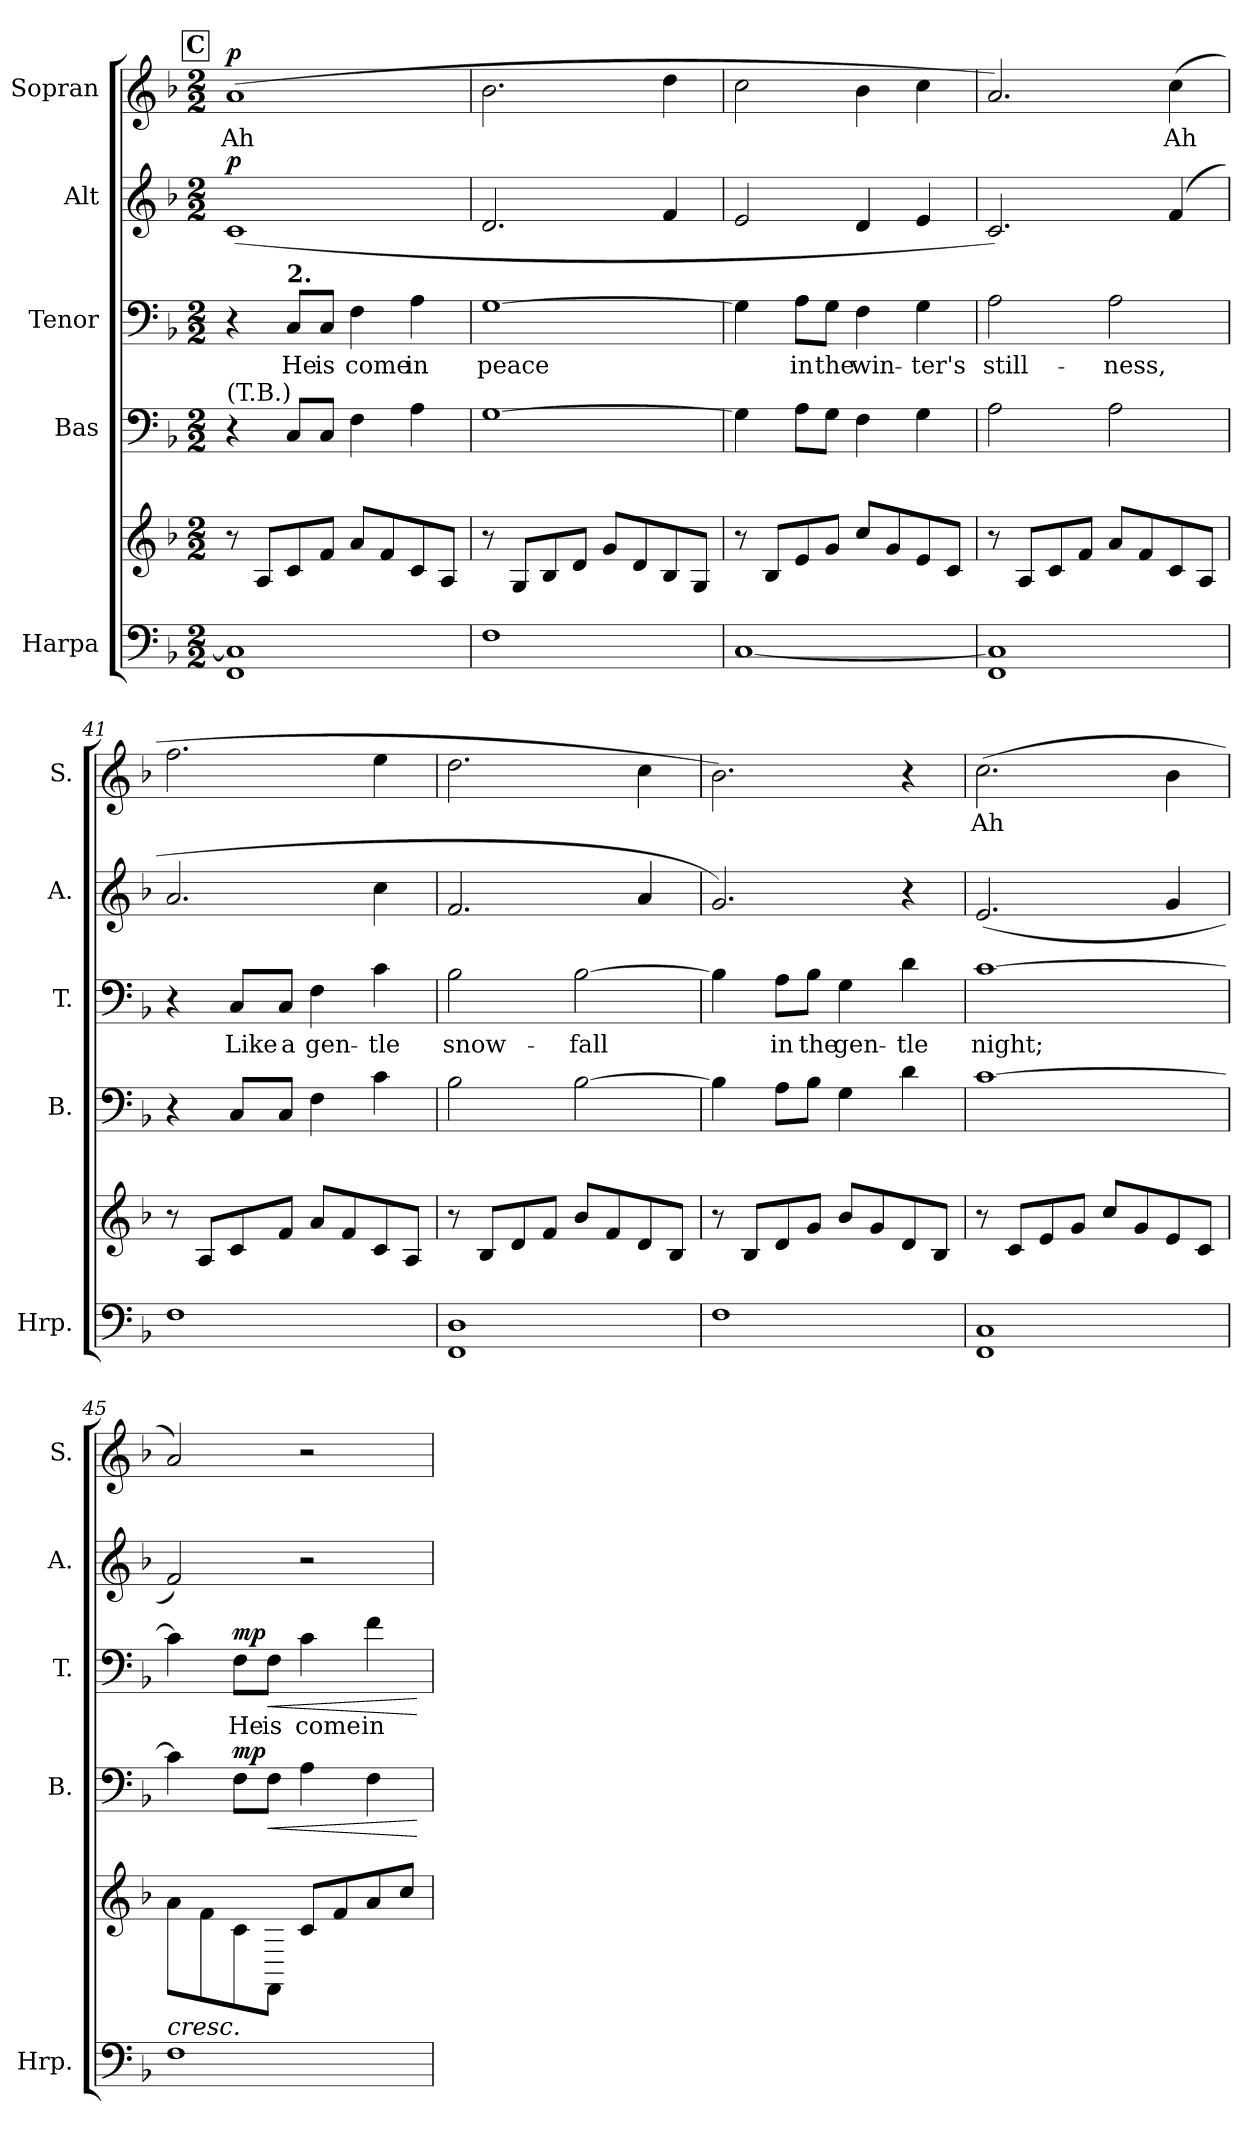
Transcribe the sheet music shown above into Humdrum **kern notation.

**kern	**kern	**dynam	**kern	**dynam	**kern	**text	**dynam	**kern	**dynam	**kern	**text	**dynam
*part5	*part5	*part5	*part4	*part4	*part3	*part3	*part3	*part2	*part2	*part1	*part1	*part1
*staff6	*staff5	*staff5/6	*staff4	*staff4	*staff3	*staff3	*staff3	*staff2	*staff2	*staff1	*staff1	*staff1
*I"Harpa	*	*	*I"Bas	*	*I"Tenor	*	*	*I"Alt	*	*I"Sopran	*	*
*I'Hrp.	*	*	*I'B.	*	*I'T.	*	*	*I'A.	*	*I'S.	*	*
*clefF4	*clefG2	*	*clefF4	*	*clefF4	*	*	*clefG2	*	*clefG2	*	*
*k[b-]	*k[b-]	*	*k[b-]	*	*k[b-]	*	*	*k[b-]	*	*k[b-]	*	*
*M2/2	*M2/2	*	*M2/2	*	*M2/2	*	*	*M2/2	*	*M2/2	*	*
!!LO:REH:place=s1:a:B:fs=14:t=C
=37	=37	=37	=37	=37	=37	=37	=37	=37	=37	=37	=37	=37
!	!	!	!LO:TX:a:t=(T.B.)	!	!	!	!	!	!	!	!	!
!	!	!LO:DY:a=2	!	!	!	!	!	!	!LO:DY:a	!	!LO:LY:b	!LO:DY:a
1FF 1C]	8r	other-dynamics	4r	.	4r	.	.	(1c	p	(1a	Ah	p
.	8A/L	.	.	.	.	.	.	.	.	.	.	.
!	!	!	!	!	!LO:TX:a:B:t=2.	!	!	!	!	!	!	!
!	!	!	!	!LO:DY:a	!	!LO:LY:b	!LO:DY:a	!	!	!	!	!
.	8c/	.	8C/L	other-dynamics	8C/L	He	other-dynamics	.	.	.	.	.
!	!	!	!	!	!	!LO:LY:b	!	!	!	!	!	!
.	8f/J	.	8C/J	.	8C/J	is	.	.	.	.	.	.
!	!	!	!	!	!	!LO:LY:b	!	!	!	!	!	!
.	8a/L	.	4F\	.	4F\	come	.	.	.	.	.	.
.	8f/	.	.	.	.	.	.	.	.	.	.	.
!	!	!	!	!	!	!LO:LY:b	!	!	!	!	!	!
.	8c/	.	4A\	.	4A\	in	.	.	.	.	.	.
.	8A/J	.	.	.	.	.	.	.	.	.	.	.
=38	=38	=38	=38	=38	=38	=38	=38	=38	=38	=38	=38	=38
!	!	!	!	!	!	!LO:LY:b	!	!	!	!	!	!
1F	8r	.	[1G	.	[1G	peace	.	2.d/	.	2.b-\	.	.
.	8G/L	.	.	.	.	.	.	.	.	.	.	.
.	8B-/	.	.	.	.	.	.	.	.	.	.	.
.	8d/J	.	.	.	.	.	.	.	.	.	.	.
.	8g/L	.	.	.	.	.	.	.	.	.	.	.
.	8d/	.	.	.	.	.	.	.	.	.	.	.
.	8B-/	.	.	.	.	.	.	4f/	.	4dd\	.	.
.	8G/J	.	.	.	.	.	.	.	.	.	.	.
!!LO:PB:g=z
=39	=39	=39	=39	=39	=39	=39	=39	=39	=39	=39	=39	=39
[1C	8r	.	4G\]	.	4G\]	.	.	2e/	.	2cc\	.	.
.	8B-/L	.	.	.	.	.	.	.	.	.	.	.
!	!	!	!	!	!	!LO:LY:b	!	!	!	!	!	!
.	8e/	.	8A\L	.	8A\L	in	.	.	.	.	.	.
!	!	!	!	!	!	!LO:LY:b	!	!	!	!	!	!
.	8g/J	.	8G\J	.	8G\J	the	.	.	.	.	.	.
!	!	!	!	!	!	!LO:LY:b	!	!	!	!	!	!
.	8cc/L	.	4F\	.	4F\	win-	.	4d/	.	4b-\	.	.
.	8g/	.	.	.	.	.	.	.	.	.	.	.
!	!	!	!	!	!	!LO:LY:b	!	!	!	!	!	!
.	8e/	.	4G\	.	4G\	-ter's	.	4e/	.	4cc\	.	.
.	8c/J	.	.	.	.	.	.	.	.	.	.	.
=40	=40	=40	=40	=40	=40	=40	=40	=40	=40	=40	=40	=40
!	!	!	!	!	!	!LO:LY:b	!	!	!	!	!	!
1FF 1C]	8r	.	2A\	.	2A\	still-	.	2.c/)	.	2.a/)	.	.
.	8A/L	.	.	.	.	.	.	.	.	.	.	.
.	8c/	.	.	.	.	.	.	.	.	.	.	.
.	8f/J	.	.	.	.	.	.	.	.	.	.	.
!	!	!	!	!	!	!LO:LY:b	!	!	!	!	!	!
.	8a/L	.	2A\	.	2A\	-ness,	.	.	.	.	.	.
.	8f/	.	.	.	.	.	.	.	.	.	.	.
!	!	!	!	!	!	!	!	!	!	!	!LO:LY:b	!
.	8c/	.	.	.	.	.	.	(4f/	.	(4cc\	Ah	.
.	8A/J	.	.	.	.	.	.	.	.	.	.	.
=41	=41	=41	=41	=41	=41	=41	=41	=41	=41	=41	=41	=41
1F	8r	.	4r	.	4r	.	.	2.a/	.	2.ff\	.	.
.	8A/L	.	.	.	.	.	.	.	.	.	.	.
!	!	!	!	!	!	!LO:LY:b	!	!	!	!	!	!
.	8c/	.	8C/L	.	8C/L	Like	.	.	.	.	.	.
!	!	!	!	!	!	!LO:LY:b	!	!	!	!	!	!
.	8f/J	.	8C/J	.	8C/J	a	.	.	.	.	.	.
!	!	!	!	!	!	!LO:LY:b	!	!	!	!	!	!
.	8a/L	.	4F\	.	4F\	gen-	.	.	.	.	.	.
.	8f/	.	.	.	.	.	.	.	.	.	.	.
!	!	!	!	!	!	!LO:LY:b	!	!	!	!	!	!
.	8c/	.	4c\	.	4c\	-tle	.	4cc\	.	4ee\	.	.
.	8A/J	.	.	.	.	.	.	.	.	.	.	.
=42	=42	=42	=42	=42	=42	=42	=42	=42	=42	=42	=42	=42
!	!	!	!	!	!	!LO:LY:b	!	!	!	!	!	!
1FF 1D	8r	.	2B-\	.	2B-\	snow-	.	2.f/	.	2.dd\	.	.
.	8B-/L	.	.	.	.	.	.	.	.	.	.	.
.	8d/	.	.	.	.	.	.	.	.	.	.	.
.	8f/J	.	.	.	.	.	.	.	.	.	.	.
!	!	!	!	!	!	!LO:LY:b	!	!	!	!	!	!
.	8b-/L	.	[2B-\	.	[2B-\	-fall	.	.	.	.	.	.
.	8f/	.	.	.	.	.	.	.	.	.	.	.
.	8d/	.	.	.	.	.	.	4a/	.	4cc\	.	.
.	8B-/J	.	.	.	.	.	.	.	.	.	.	.
!!LO:LB:g=z
=43	=43	=43	=43	=43	=43	=43	=43	=43	=43	=43	=43	=43
1F	8r	.	4B-\]	.	4B-\]	.	.	2.g/)	.	2.b-\)	.	.
.	8B-/L	.	.	.	.	.	.	.	.	.	.	.
!	!	!	!	!	!	!LO:LY:b	!	!	!	!	!	!
.	8d/	.	8A\L	.	8A\L	in	.	.	.	.	.	.
!	!	!	!	!	!	!LO:LY:b	!	!	!	!	!	!
.	8g/J	.	8B-\J	.	8B-\J	the	.	.	.	.	.	.
!	!	!	!	!	!	!LO:LY:b	!	!	!	!	!	!
.	8b-/L	.	4G\	.	4G\	gen-	.	.	.	.	.	.
.	8g/	.	.	.	.	.	.	.	.	.	.	.
!	!	!	!	!	!	!LO:LY:b	!	!	!	!	!	!
.	8d/	.	4d\	.	4d\	-tle	.	4r	.	4r	.	.
.	8B-/J	.	.	.	.	.	.	.	.	.	.	.
=44	=44	=44	=44	=44	=44	=44	=44	=44	=44	=44	=44	=44
!	!	!	!	!	!	!LO:LY:b	!	!	!	!	!LO:LY:b	!
1FF 1C	8r	.	[1c	.	[1c	night;	.	(2.e/	.	(2.cc\	Ah	.
.	8c/L	.	.	.	.	.	.	.	.	.	.	.
.	8e/	.	.	.	.	.	.	.	.	.	.	.
.	8g/J	.	.	.	.	.	.	.	.	.	.	.
.	8cc/L	.	.	.	.	.	.	.	.	.	.	.
.	8g/	.	.	.	.	.	.	.	.	.	.	.
.	8e/	.	.	.	.	.	.	4g/	.	4b-\	.	.
.	8c/J	.	.	.	.	.	.	.	.	.	.	.
=45	=45	=45	=45	=45	=45	=45	=45	=45	=45	=45	=45	=45
!LO:TX:a:i:t=cresc.	!	!	!	!	!	!	!	!	!	!	!	!
1F	8a\L	.	4c\]	.	4c\]	.	.	2f/)	.	2a/)	.	.
.	8f\	.	.	.	.	.	.	.	.	.	.	.
!	!	!	!	!LO:DY:a	!	!LO:LY:b	!LO:DY:a	!	!	!	!	!
.	8c\	.	8F\L	mp	8F\L	He	mp	.	.	.	.	.
!	!	!	!	!LO:HP:b	!	!LO:LY:b	!LO:HP:b	!	!	!	!	!
.	8FF/J	.	8F\J	<	8F\J	is	<	.	.	.	.	.
!	!	!	!	!	!	!LO:LY:b	!	!	!	!	!	!
.	8c/L	.	4A\	.	4c\	come	.	2r	.	2r	.	.
.	8f/	.	.	.	.	.	.	.	.	.	.	.
!	!	!	!	!	!	!LO:LY:b	!	!	!	!	!	!
.	8a/	.	4F\	.	4f\	in	.	.	.	.	.	.
.	8cc/J	.	.	.	.	.	.	.	.	.	.	.
.	.	.	.	[	.	.	[	.	.	.	.	.
=	=	=	=	=	=	=	=	=	=	=	=	=
*-	*-	*-	*-	*-	*-	*-	*-	*-	*-	*-	*-	*-
